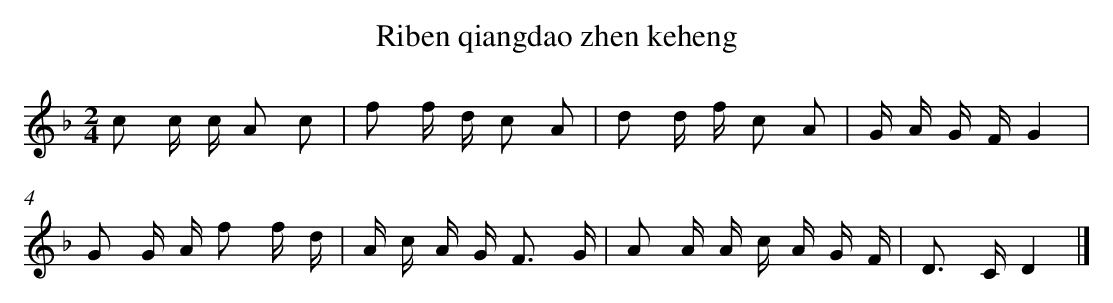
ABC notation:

X:1
T: Riben qiangdao zhen keheng
L: 1/16
M: 2/4
K: F
c2 c c A2 c2 [I:setbarnb 1]|
f2 f d c2 A2 |
d2 d f c2 A2 |
G A G FG4 |
G2 G A f2 f d |
A c A G2< F2 G |
A2 A A c A G F |
D2> C2D4 |]
